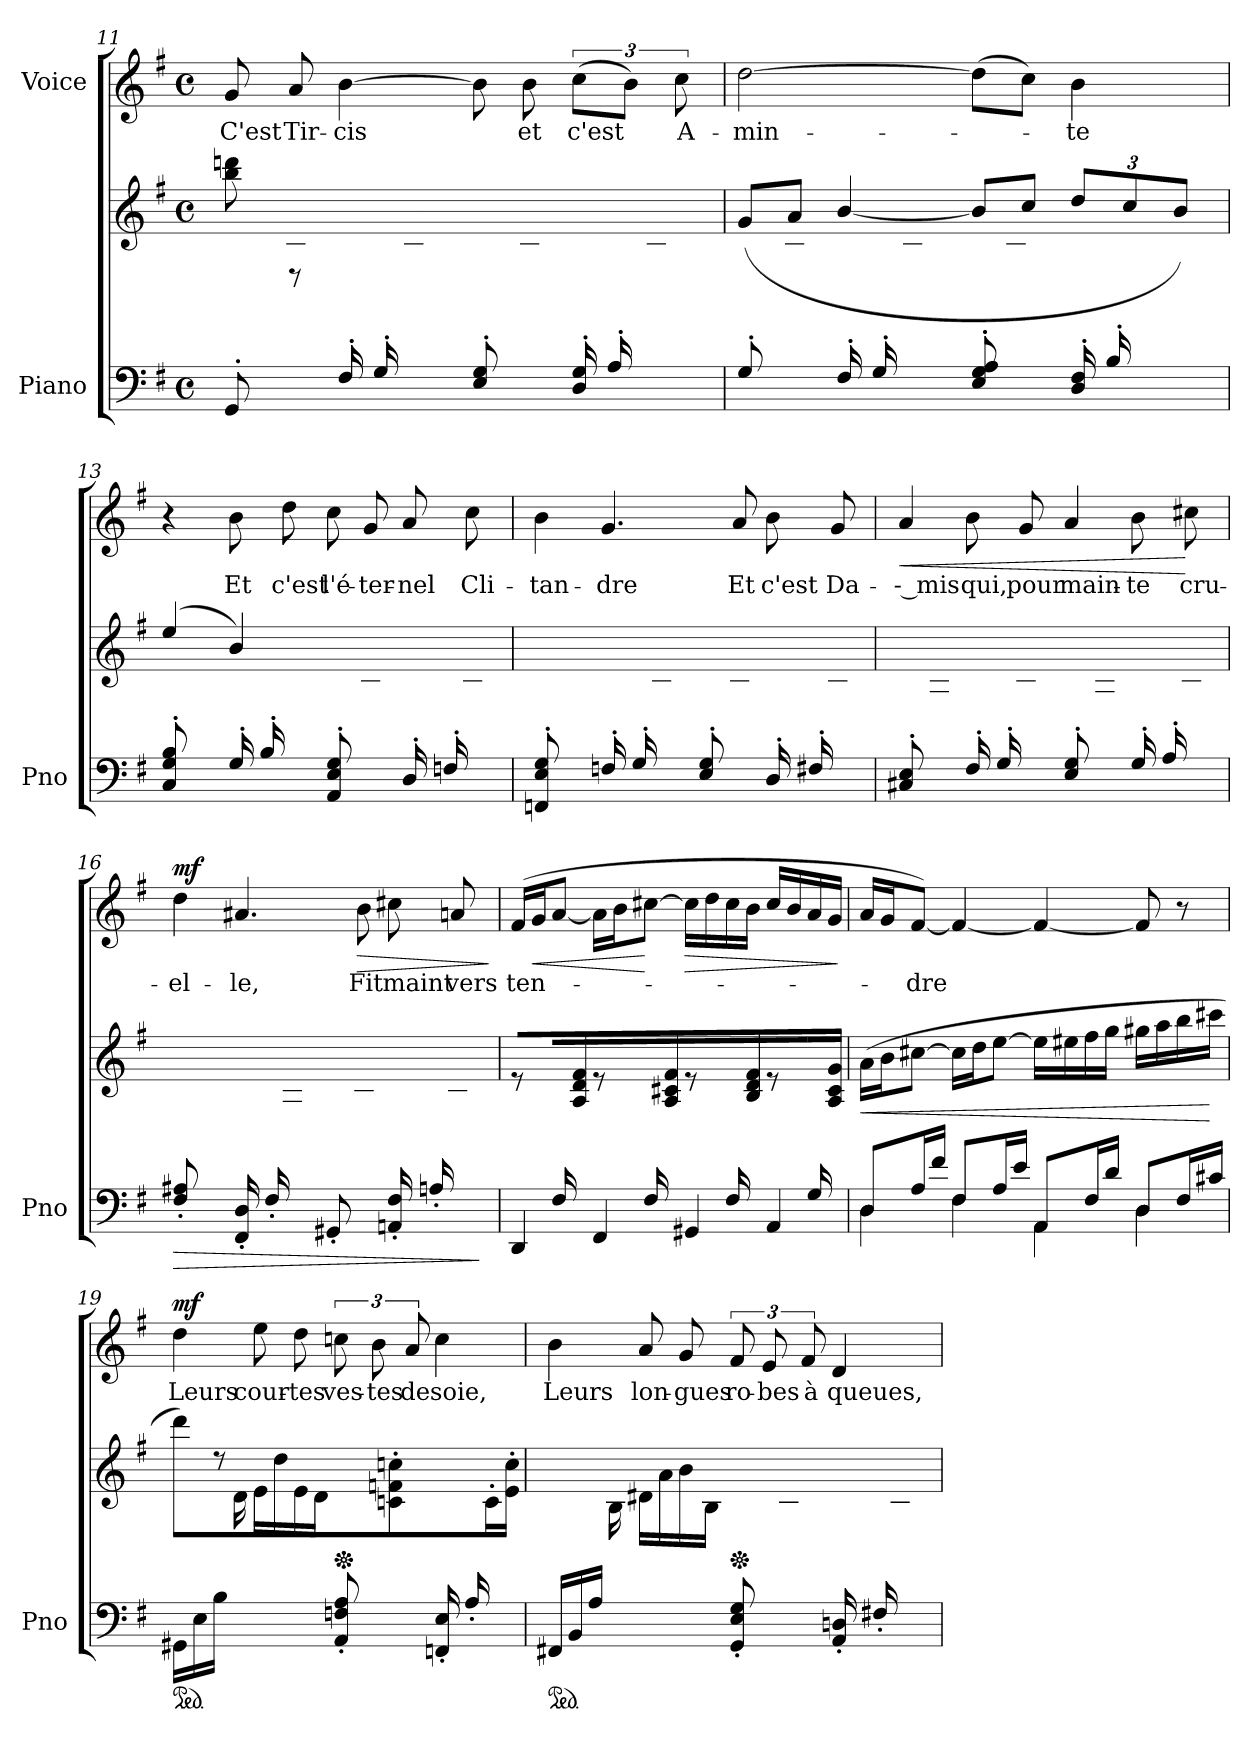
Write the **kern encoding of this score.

**kern	**kern	**dynam	**kern	**text	**dynam
*part2	*part2	*part2	*part1	*part1	*part1
*staff3	*staff2	*staff2/3	*staff1	*staff1	*staff1
*I"Piano	*	*	*I"Voice	*	*
*I'Pno	*	*	*	*	*
*clefF4	*clefG2	*	*clefG2	*	*
*k[f#]	*k[f#]	*	*k[f#]	*	*
*M4/4	*M4/4	*	*M4/4	*	*
*met(c)	*met(c)	*	*met(c)	*	*
=11	=11	=11	=11	=11	=11
*^	*^	*	*	*	*
8GG'/L	1ryy	8ryy	8bb\ 8dddn\	.	8g/	C'est	.
8ryy	.	8B\' 8dn\'J	8r	.	8a/	Tir-	.
16F#'/LL	.	8ryy	2.ryy	.	[4b\	-cis	.
16G'/	.	.	.	.	.	.	.
8ryy	.	16B'\	.	.	.	.	.
.	.	16d'\JJ	.	.	.	.	.
8E/' 8G/'L	.	8ryy	.	.	8b\]	.	.
8ryy	.	8B\' 8d\'J	.	.	8b\	et	.
16D/' 16G/'LL	.	8ryy	.	.	(12cc\L	c'est	.
16A'/	.	.	.	.	.	.	.
.	.	.	.	.	12b\J)	.	.
8ryy	.	16c'\	.	.	.	.	.
.	.	.	.	.	12cc\	A-	.
.	.	16d'\JJ	.	.	.	.	.
=12	=12	=12	=12	=12	=12	=12	=12
8G'</L	1ryy	8ryy	(>8g/L	.	[2dd\	-min-	.
8ryy	.	8B\' 8d\'J	8a/J	.	.	.	.
16F#'</LL	.	8ryy	[4b/	.	.	.	.
16G'</	.	.	.	.	.	.	.
8ryy	.	16B'\	.	.	.	.	.
.	.	16d'\JJ	.	.	.	.	.
8E/'< 8G/'< 8A/'<L	.	8ryy	8b/L]	.	(8dd\L]	.	.
8ryy	.	8c\' 8d\'J	8cc/J	.	8cc\J)	.	.
*	*	*	*Xbrackettup	*	*	*	*
16D/'< 16F#/'<LL	.	8ryy	12dd/L	.	4b\	-te	.
16B'</	.	.	.	.	.	.	.
.	.	.	12cc/	.	.	.	.
8ryy	.	16d'\	.	.	.	.	.
.	.	.	12b/J)	.	.	.	.
.	.	16f#'\JJ	.	.	.	.	.
=13	=13	=13	=13	=13	=13	=13	=13
8C/'< 8G/'< 8B/'<L	1ryy	(4ee/	8ryy	.	4r	.	.
8ryy	.	.	8e\'< 8g\'<J	.	.	.	.
16G'</LL	.	4b/)	8ryy	.	8b\	Et	.
16B'</	.	.	.	.	.	.	.
8ryy	.	.	16d'<\	.	8dd\	c'est	.
.	.	.	16f#'<\JJ	.	.	.	.
8AA/'< 8E/'< 8G/'<L	.	2ryy	8ryy	.	8cc\	l'é-	.
8ryy	.	.	8c\'< 8e\'< 8cc\'<J	.	8g/	-ter-	.
16D'</LL	.	.	8ryy	.	8a/	-nel	.
16Fn'</	.	.	.	.	.	.	.
8ryy	.	.	16c'<\	.	8cc\	Cli-	.
.	.	.	16fn\'< 16a\'<JJ	.	.	.	.
*	*	*v	*v	*	*	*	*
=14	=14	=14	=14	=14	=14	=14
8FFn/' 8E/' 8G/'L	1ryy	8ryy	.	4b\	-tan-	.
8ryy	.	8e\' 8g\' 8b\'J	.	.	.	.
16Fn'/LL	.	8ryy	.	4.g/	-dre	.
16G'/	.	.	.	.	.	.
8ryy	.	16B'\	.	.	.	.
.	.	16d\' 16g\'JJ	.	.	.	.
8E/' 8G/'L	.	8ryy	.	.	.	.
8ryy	.	8c\' 8g\' 8a\'J	.	8a/	Et	.
16D'/LL	.	8ryy	.	8b\	c'est	.
16F#X'/	.	.	.	.	.	.
8ryy	.	16B'\	.	8g/	Da-	.
.	.	16g\' 16b\'JJ	.	.	.	.
=15	=15	=15	=15	=15	=15	=15
!	!	!	!	!	!	!LO:HP:b
8C#X/' 8E/'L	1ryy	8ryy	.	4a/	-- mis	<
8ryy	.	8A\' 8g\' 8a\'J	.	.	.	.
16F#'/LL	.	8ryy	.	8b\	qui,	.
16G'/	.	.	.	.	.	.
8ryy	.	16B'\	.	8g/	pour	.
.	.	16d\' 16g\' 16b\'JJ	.	.	.	.
8E/' 8G/'L	.	8ryy	.	4a/	main-	.
8ryy	.	8A\' 8c#X\' 8a\'J	.	.	.	.
16G'/LL	.	8ryy	.	8b\	-te	.
16A'/	.	.	.	.	.	.
8ryy	.	16c#'\	.	8cc#X\	cru-	[
.	.	16e\' 16a\' 16cc#X\'JJ	.	.	.	.
=16	=16	=16	=16	=16	=16	=16
!	!	!	!LO:HP:b=2	!	!	!LO:DY:a
8F#/' 8A#X/'L	1ryy	8ryy	>	4dd\	-el-	mf
8ryy	.	8d\' 8f#\' 8a#X\' 8dd\'J	.	.	.	.
16FF#/' 16D/'LL	.	8ryy	.	4.a#X/	-le,	.
16F#'/	.	.	.	.	.	.
8ryy	.	16A#X'\	.	.	.	.
.	.	16d\' 16f#\' 16a#\'JJ	.	.	.	.
8GG#X'/L	.	8ryy	.	.	.	.
!	!	!	!	!	!	!LO:HP:b
8ryy	.	8B\' 8d\' 8f#\' 8b\'J	.	8b\	Fit	>
16AAn/' 16F#/'LL	.	8ryy	.	8cc#X\	maint	.
16An'/	.	.	.	.	.	.
8ryy	.	16c#X'\	.	8an/	vers	.
.	.	16f#\' 16an\' 16cc#X\'JJ	]	.	.	.
*v	*v	*	*	*	*	*
.	.	.	.	.	]
=17	=17	=17	=17	=17	=17
*^	*	*	*	*	*
8ryy	4DD/	8r	.	(16f#/LL	ten-	.
!	!	!	!	!	!	!LO:HP:b
.	.	.	.	16g/J	.	<
(<16F#/LL	.	16ryy	.	[8a/J	.	.
8.ryy	.	16A/ 16d/ 16f#/JJ)	.	.	.	.
.	4FF#/	8r	.	16a\LL]	.	.
.	.	.	.	16b\J	.	.
(<16F#/LL	.	16ryy	.	[8cc#X\J	.	[
8.ryy	.	16A/ 16c#X/ 16f#/JJ)	.	.	.	.
!	!	!	!	!	!	!LO:HP:b
.	4GG#X/	8r	.	16cc#\LL]	.	>
.	.	.	.	16dd\	.	.
(<16F#/LL	.	16ryy	.	16cc#\	.	.
8.ryy	.	16B/ 16d/ 16f#/JJ)	.	16b\JJ	.	.
.	4AA/	8r	.	16cc#/LL	.	.
.	.	.	.	16b/	.	.
(<16G/LL	.	16ryy	.	16a/	.	.
16ryy	.	16A/ 16c#/ 16g/JJ)	.	16g/JJ	.	.
*v	*v	*	*	*	*	*
.	.	.	.	.	]
=18	=18	=18	=18	=18	=18
*^	*	*	*	*	*
!	!	!	!LO:HP:b	!	!	!
8D/L	4D\	(16a\LL	<	16a/LL	.	.
.	.	16b\J	.	16g/J	.	.
16A/L	.	[8cc#X\J	.	[8f#/J)	-dre	.
16f#/JJ	.	.	.	.	.	.
8F#/L	4F#\	16cc#\LL]	.	4f#/_	.	.
.	.	16dd\J	.	.	.	.
16A/L	.	[8ee\J	.	.	.	.
16e/JJ	.	.	.	.	.	.
8AA/L	4AA\	16ee\LL]	.	4f#/_	.	.
.	.	16ee#X\	.	.	.	.
16F#/L	.	16ff#\	.	.	.	.
16d/JJ	.	16gg\JJ	.	.	.	.
8D/L	4D\	16gg#X\LL	.	8f#/]	.	.
.	.	16aa\	.	.	.	.
16F#/L	.	16bb\	.	8r	.	.
16c#X/JJ	.	16ccc#X\JJ	[	.	.	.
=19	=19	=19	=19	=19	=19	=19
*ped	*	*	*	*	*	*
*	*	*^	*	*	*	*
!	!	!	!	!	!	!	!LO:DY:a
2ryy	(<16GG#X\LL	8ddd\)	8.ryy	.	4dd\	Leurs	mf
.	16E\	.	.	.	.	.	.
.	16B\JJ	8r	.	.	.	.	.
.	16ryy	.	16d\	.	.	.	.
*v	*v	*	*	*	*	*	*
.	4ryy	16e\LL	.	8ee\	cour-	.
.	.	16dd\	.	.	.	.
.	.	16e\	.	8dd\	-tes	.
.	.	16d\JJ)	.	.	.	.
*^	*	*	*	*	*	*
*	*	*Xped	*	*	*	*	*
8AA/' 8Fn/' 8A/'L	2ryy	8ryy	2ryy	.	12ccn\	ves-	.
.	.	.	.	.	12b\	-tes	.
8ryy	.	8cn\' 8fn\' 8ccn\'J	.	.	.	.	.
.	.	.	.	.	12a/	de	.
16FFn/' 16E/'LL	.	8ryy	.	.	4cc\	soie,	.
16A'/	.	.	.	.	.	.	.
8ryy	.	16c'\	.	.	.	.	.
.	.	16e\' 16cc\'JJ	.	.	.	.	.
=20	=20	=20	=20	=20	=20	=20	=20
*ped	*	*	*	*	*	*	*
2ryy	(<16FF#X/LL	4ryy	8.ryy	.	4b\	Leurs	.
.	16BB/	.	.	.	.	.	.
.	16A/JJ	.	.	.	.	.	.
.	16ryy	.	16B\	.	.	.	.
*v	*v	*	*	*	*	*	*
.	4ryy	16d#X\LL	.	8a/	lon-	.
.	.	16a\	.	.	.	.
.	.	16b\	.	8g/	-gues	.
.	.	16B\JJ)	.	.	.	.
*^	*	*	*	*	*	*
*	*	*Xped	*	*	*	*	*
8GG/' 8E/' 8G/'L	2ryy	8ryy	2ryy	.	12f#/	ro-	.
.	.	.	.	.	12e/	-bes	.
8ryy	.	8c\' 8e\' 8cc\'J	.	.	.	.	.
.	.	.	.	.	12f#/	à	.
16AA/' 16Dn/'LL	.	8ryy	.	.	4d/	queues,	.
16F#X'/	.	.	.	.	.	.	.
8ryy	.	16c'\	.	.	.	.	.
.	.	16dn\' 16cc\'JJ	.	.	.	.	.
*v	*v	*	*	*	*	*	*
*	*v	*v	*	*	*	*
=	=	=	=	=	=
*-	*-	*-	*-	*-	*-
